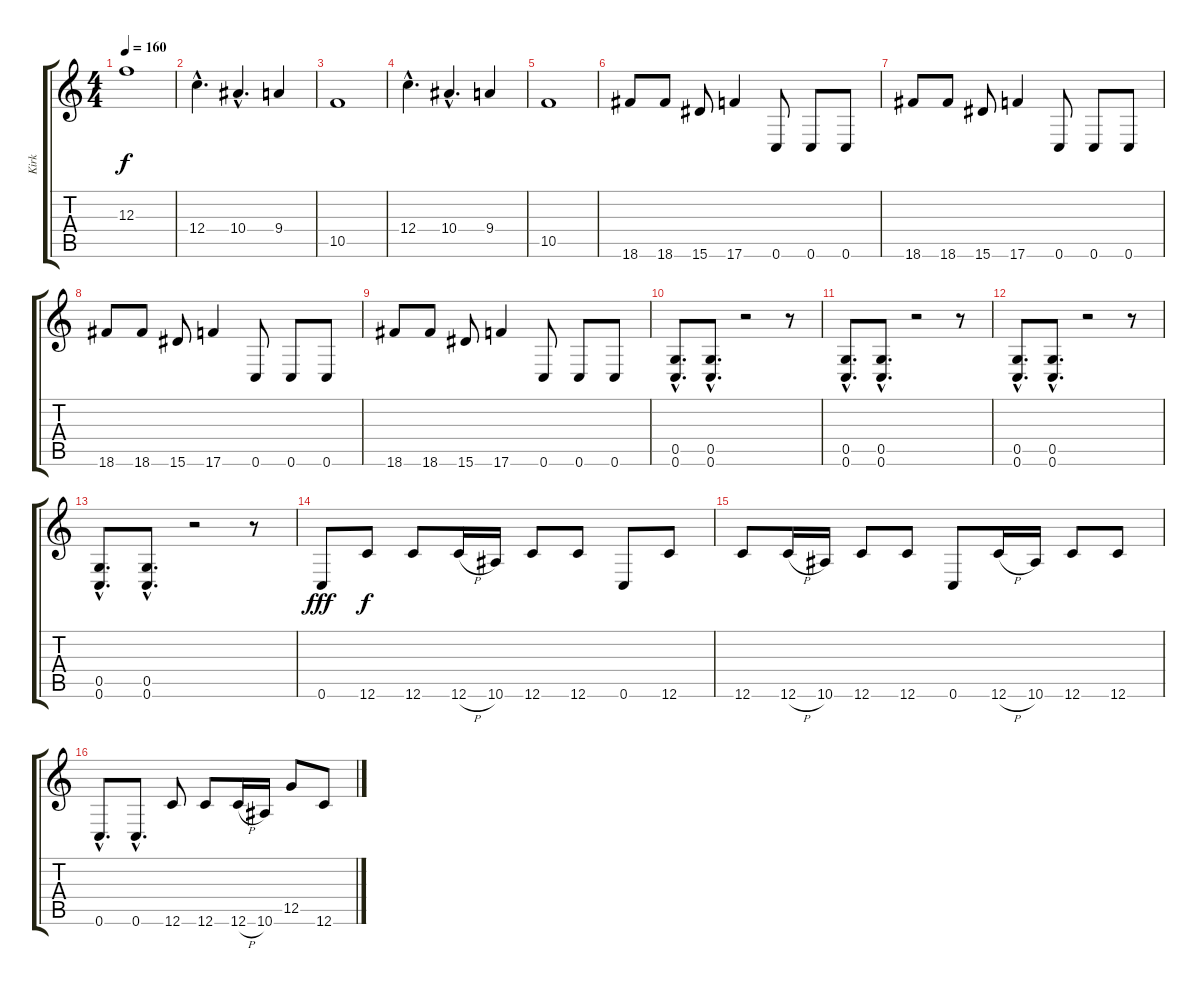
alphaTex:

\track ("Kirk" "Kirk") {instrument distortionguitar}
\staff {score tabs}
\tuning (D4 A3 F3 C3 G2 C2) {hide}
\ts (4 4)
\tempo 160
\clef g2
\ks c
12.3{t}.1{dy f} |
12.4{hac}.4{d} 10.4{hac}.4{d} 9.4.4 |
10.5.1 |
12.4{hac}.4{d} 10.4{hac}.4{d} 9.4.4 |
10.5.1 |
18.6.8 18.6.8 15.6.8 17.6.4 0.6.8 0.6.8 0.6.8 |
18.6.8 18.6.8 15.6.8 17.6.4 0.6.8 0.6.8 0.6.8 |
18.6.8 18.6.8 15.6.8 17.6.4 0.6.8 0.6.8 0.6.8 |
18.6.8 18.6.8 15.6.8 17.6.4 0.6.8 0.6.8 0.6.8 |
(0.5{hac} 0.6{hac}).8{d} (0.5{hac} 0.6{hac}).8{d} r.2 r.8 |
(0.5{hac} 0.6{hac}).8{d} (0.5{hac} 0.6{hac}).8{d} r.2 r.8 |
(0.5{hac} 0.6{hac}).8{d} (0.5{hac} 0.6{hac}).8{d} r.2 r.8 |
(0.5{hac} 0.6{hac}).8{d} (0.5{hac} 0.6{hac}).8{d} r.2 r.8 |
0.6.8{dy fff} 12.6.8{dy f} 12.6.8 12.6{h}.16 10.6.16 12.6.8 12.6.8 0.6.8 12.6.8 |
12.6.8 12.6{h}.16 10.6.16 12.6.8 12.6.8 0.6.8 12.6{h}.16 10.6.16 12.6.8 12.6.8 |
0.6{hac}.8{d} 0.6{hac}.8{d} 12.6.8 12.6.8 12.6{h}.16 10.6.16 12.5.8 12.6.8
